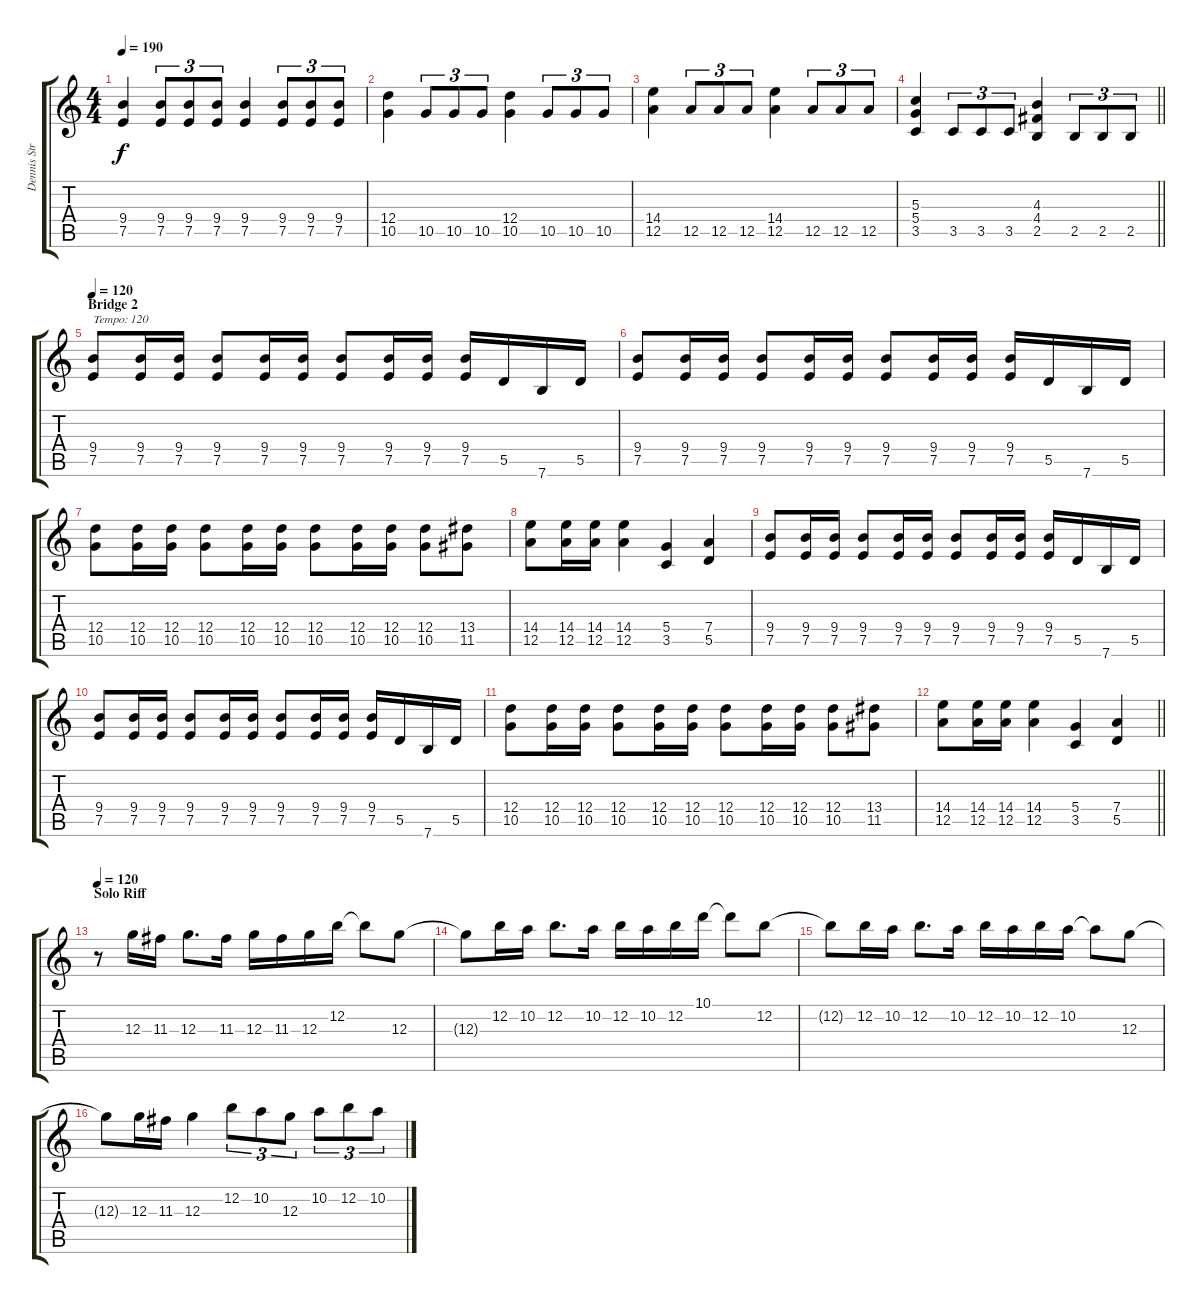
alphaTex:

\track ("Dennis Straton" "Dennis Str") {instrument distortionguitar}
\staff {score tabs}
\tuning (E4 B3 G3 D3 A2 E2) {hide}
\ts (4 4)
\tempo 190
\clef g2
\ks c
(9.4 7.5).4{dy f} (9.4 7.5).8{tu (3 2)} (9.4 7.5).8{tu (3 2)} (9.4 7.5).8{tu (3 2)} (9.4 7.5).4 (9.4 7.5).8{tu (3 2)} (9.4 7.5).8{tu (3 2)} (9.4 7.5).8{tu (3 2)} |
(12.4 10.5).4 10.5.8{tu (3 2)} 10.5.8{tu (3 2)} 10.5.8{tu (3 2)} (12.4 10.5).4 10.5.8{tu (3 2)} 10.5.8{tu (3 2)} 10.5.8{tu (3 2)} |
(14.4 12.5).4 12.5.8{tu (3 2)} 12.5.8{tu (3 2)} 12.5.8{tu (3 2)} (14.4 12.5).4 12.5.8{tu (3 2)} 12.5.8{tu (3 2)} 12.5.8{tu (3 2)} |
\barLineRight lightlight
(5.3 5.4 3.5).4 3.5.8{tu (3 2)} 3.5.8{tu (3 2)} 3.5.8{tu (3 2)} (4.3 4.4 2.5).4 2.5.8{tu (3 2)} 2.5.8{tu (3 2)} 2.5.8{tu (3 2)} |
\section ("" "Bridge 2")
\tempo 120
(9.4 7.5).8{txt "Tempo: 120"} (9.4 7.5).16 (9.4 7.5).16 (9.4 7.5).8 (9.4 7.5).16 (9.4 7.5).16 (9.4 7.5).8 (9.4 7.5).16 (9.4 7.5).16 (9.4 7.5).16 5.5.16 7.6.16 5.5.16 |
(9.4 7.5).8 (9.4 7.5).16 (9.4 7.5).16 (9.4 7.5).8 (9.4 7.5).16 (9.4 7.5).16 (9.4 7.5).8 (9.4 7.5).16 (9.4 7.5).16 (9.4 7.5).16 5.5.16 7.6.16 5.5.16 |
(12.4 10.5).8 (12.4 10.5).16 (12.4 10.5).16 (12.4 10.5).8 (12.4 10.5).16 (12.4 10.5).16 (12.4 10.5).8 (12.4 10.5).16 (12.4 10.5).16 (12.4 10.5).8 (13.4 11.5).8 |
(14.4 12.5).8 (14.4 12.5).16 (14.4 12.5).16 (14.4 12.5).4 (5.4 3.5).4 (7.4 5.5).4 |
(9.4 7.5).8 (9.4 7.5).16 (9.4 7.5).16 (9.4 7.5).8 (9.4 7.5).16 (9.4 7.5).16 (9.4 7.5).8 (9.4 7.5).16 (9.4 7.5).16 (9.4 7.5).16 5.5.16 7.6.16 5.5.16 |
(9.4 7.5).8 (9.4 7.5).16 (9.4 7.5).16 (9.4 7.5).8 (9.4 7.5).16 (9.4 7.5).16 (9.4 7.5).8 (9.4 7.5).16 (9.4 7.5).16 (9.4 7.5).16 5.5.16 7.6.16 5.5.16 |
(12.4 10.5).8 (12.4 10.5).16 (12.4 10.5).16 (12.4 10.5).8 (12.4 10.5).16 (12.4 10.5).16 (12.4 10.5).8 (12.4 10.5).16 (12.4 10.5).16 (12.4 10.5).8 (13.4 11.5).8 |
\barLineRight lightlight
(14.4 12.5).8 (14.4 12.5).16 (14.4 12.5).16 (14.4 12.5).4 (5.4 3.5).4 (7.4 5.5).4 |
\section ("" "Solo Riff")
\tempo 120
r.8 12.3.16 11.3.16 12.3.8{d} 11.3.16 12.3.16 11.3.16 12.3.16 12.2.16 12.2{t}.8 12.3.8 |
12.3{t}.8 12.2.16 10.2.16 12.2.8{d} 10.2.16 12.2.16 10.2.16 12.2.16 10.1.16 10.1{t}.8 12.2.8 |
12.2{t}.8 12.2.16 10.2.16 12.2.8{d} 10.2.16 12.2.16 10.2.16 12.2.16 10.2.16 10.2{t}.8 12.3.8 |
12.3{t}.8 12.3.16 11.3.16 12.3.4 12.2.8{tu (3 2)} 10.2.8{tu (3 2)} 12.3.8{tu (3 2)} 10.2.8{tu (3 2)} 12.2.8{tu (3 2)} 10.2.8{tu (3 2)}
